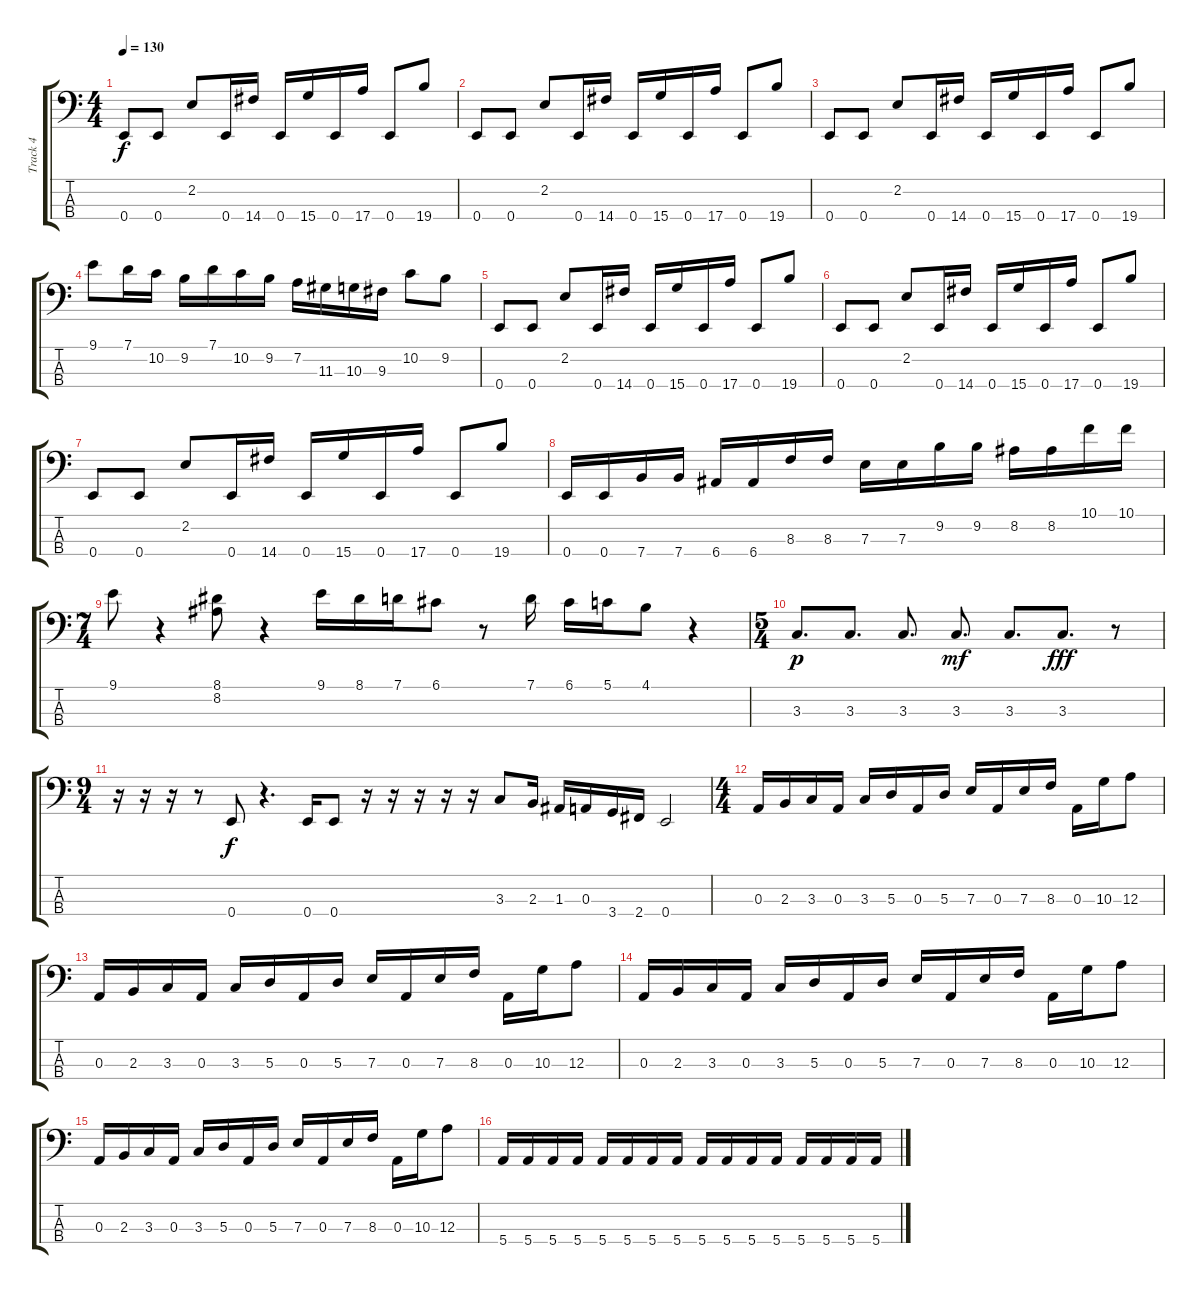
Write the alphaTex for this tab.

\track ("Track 4" "Track 4") {instrument electricbassfinger}
\staff {score tabs}
\tuning (G2 D2 A1 E1) {hide}
\ts (4 4)
\tempo 130
\clef f4
\ks c
0.4.8{dy f} 0.4.8 2.2.8 0.4.16 14.4.16 0.4.16 15.4.16 0.4.16 17.4.16 0.4.8 19.4.8 |
0.4.8 0.4.8 2.2.8 0.4.16 14.4.16 0.4.16 15.4.16 0.4.16 17.4.16 0.4.8 19.4.8 |
0.4.8 0.4.8 2.2.8 0.4.16 14.4.16 0.4.16 15.4.16 0.4.16 17.4.16 0.4.8 19.4.8 |
9.1.8 7.1.16 10.2.16 9.2.16 7.1.16 10.2.16 9.2.16 7.2.16 11.3.16 10.3.16 9.3.16 10.2.8 9.2.8 |
0.4.8 0.4.8 2.2.8 0.4.16 14.4.16 0.4.16 15.4.16 0.4.16 17.4.16 0.4.8 19.4.8 |
0.4.8 0.4.8 2.2.8 0.4.16 14.4.16 0.4.16 15.4.16 0.4.16 17.4.16 0.4.8 19.4.8 |
0.4.8 0.4.8 2.2.8 0.4.16 14.4.16 0.4.16 15.4.16 0.4.16 17.4.16 0.4.8 19.4.8 |
0.4.16 0.4.16 7.4.16 7.4.16 6.4.16 6.4.16 8.3.16 8.3.16 7.3.16 7.3.16 9.2.16 9.2.16 8.2.16 8.2.16 10.1.16 10.1.16 |
\ts (7 4)
9.1.8 r.4 (8.1 8.2).8 r.4 9.1.16 8.1.16 7.1.16 6.1.8 r.8 7.1.16 6.1.16 5.1.16 4.1.8 r.4 |
\ts (5 4)
3.3.8{d dy p} 3.3.8{d} 3.3.8{d} 3.3.8{d dy mf} 3.3.8{d} 3.3.8{d dy fff} r.8 |
\ts (9 4)
r.16 r.16 r.16 r.8 0.4.8{dy f instrument slapbass2} r.4{d} 0.4.16 0.4.8 r.16 r.16 r.16 r.16 r.16 3.3.8{instrument electricbassfinger} 2.3.16 1.3.16 0.3.16 3.4.16 2.4.16 0.4.2 |
\ts (4 4)
0.3.16 2.3.16 3.3.16 0.3.16 3.3.16 5.3.16 0.3.16 5.3.16 7.3.16 0.3.16 7.3.16 8.3.16 0.3.16 10.3.16 12.3.8 |
0.3.16 2.3.16 3.3.16 0.3.16 3.3.16 5.3.16 0.3.16 5.3.16 7.3.16 0.3.16 7.3.16 8.3.16 0.3.16 10.3.16 12.3.8 |
0.3.16 2.3.16 3.3.16 0.3.16 3.3.16 5.3.16 0.3.16 5.3.16 7.3.16 0.3.16 7.3.16 8.3.16 0.3.16 10.3.16 12.3.8 |
0.3.16 2.3.16 3.3.16 0.3.16 3.3.16 5.3.16 0.3.16 5.3.16 7.3.16 0.3.16 7.3.16 8.3.16 0.3.16 10.3.16 12.3.8 |
5.4.16 5.4.16 5.4.16 5.4.16 5.4.16 5.4.16 5.4.16 5.4.16 5.4.16 5.4.16 5.4.16 5.4.16 5.4.16 5.4.16 5.4.16 5.4.16
